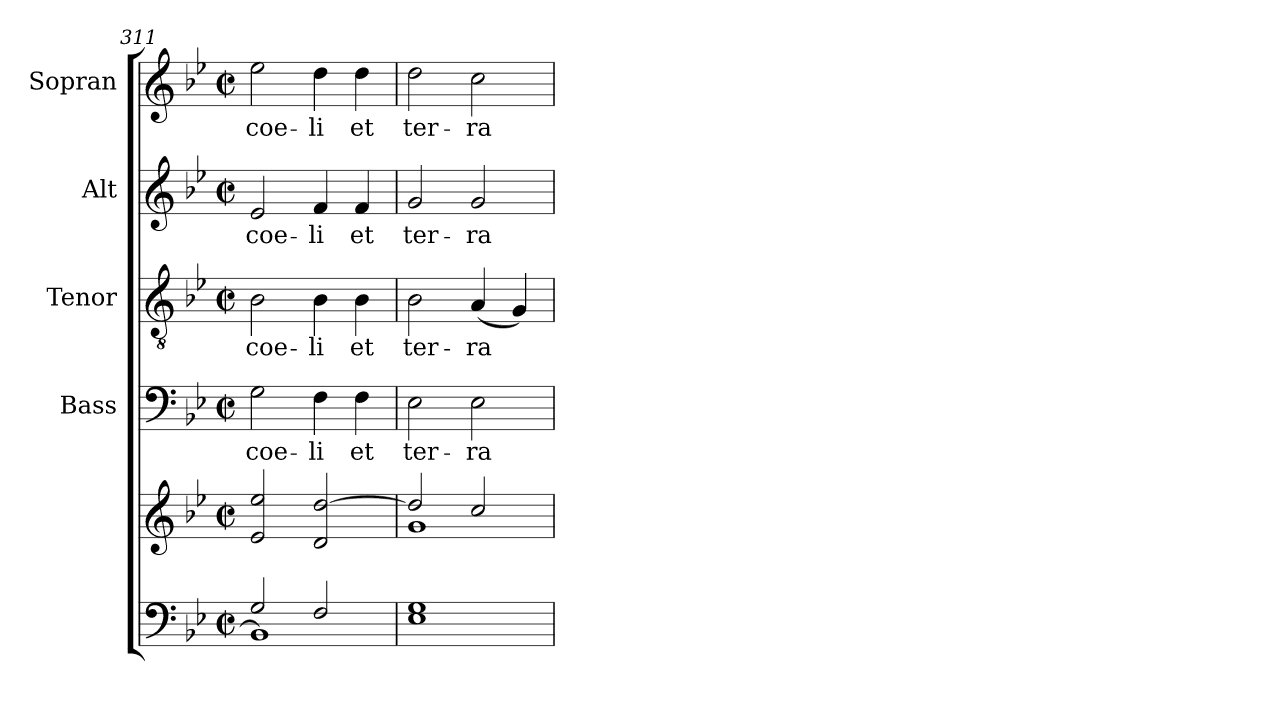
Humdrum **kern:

**kern	**kern	**kern	**text	**kern	**text	**kern	**text	**kern	**text
*part5	*part5	*part4	*part4	*part3	*part3	*part2	*part2	*part1	*part1
*staff6	*staff5	*staff4	*staff4	*staff3	*staff3	*staff2	*staff2	*staff1	*staff1
*	*	*I"Bass	*	*I"Tenor	*	*I"Alt	*	*I"Sopran	*
*	*	*I'B.	*	*I'T.	*	*I'A.	*	*I'S.	*
*clefF4	*clefG2	*clefF4	*	*clefGv2	*	*clefG2	*	*clefG2	*
*k[b-e-]	*k[b-e-]	*k[b-e-]	*	*k[b-e-]	*	*k[b-e-]	*	*k[b-e-]	*
*B-:	*B-:	*B-:	*	*B-:	*	*B-:	*	*B-:	*
*M2/2	*M2/2	*M2/2	*	*M2/2	*	*M2/2	*	*M2/2	*
*met(c|)	*met(c|)	*met(c|)	*	*met(c|)	*	*met(c|)	*	*met(c|)	*
=311	=311	=311	=311	=311	=311	=311	=311	=311	=311
*^	*	*	*	*	*	*	*	*	*
!	!	!	!	!LO:LY:b	!	!LO:LY:b	!	!LO:LY:b	!	!LO:LY:b
2G/	1BB-]	2e-/ 2ee-/	2G\	coe-	2B-\	coe-	2e-/	coe-	2ee-\	coe-
!	!	!	!	!LO:LY:b	!	!LO:LY:b	!	!LO:LY:b	!	!LO:LY:b
2F/	.	2d/ [>2dd/	4F\	-li	4B-\	-li	4f/	-li	4dd\	-li
!	!	!	!	!LO:LY:b	!	!LO:LY:b	!	!LO:LY:b	!	!LO:LY:b
.	.	.	4F\	et	4B-\	et	4f/	et	4dd\	et
=312	=312	=312	=312	=312	=312	=312	=312	=312	=312	=312
*	*	*^	*	*	*	*	*	*	*	*
!	!	!	!	!	!LO:LY:b	!	!LO:LY:b	!	!LO:LY:b	!	!LO:LY:b
1G	1E-	2dd/]	1g	2E-\	ter-	2B-\	ter-	2g/	ter-	2dd\	ter-
!	!	!	!	!	!LO:LY:b	!	!LO:LY:b	!	!LO:LY:b	!	!LO:LY:b
.	.	2cc/	.	2E-\	-ra	(<4A/	-ra	2g/	-ra	2cc\	-ra
.	.	.	.	.	.	4G/)	.	.	.	.	.
*v	*v	*	*	*	*	*	*	*	*	*	*
*	*v	*v	*	*	*	*	*	*	*	*
=	=	=	=	=	=	=	=	=	=
*-	*-	*-	*-	*-	*-	*-	*-	*-	*-
